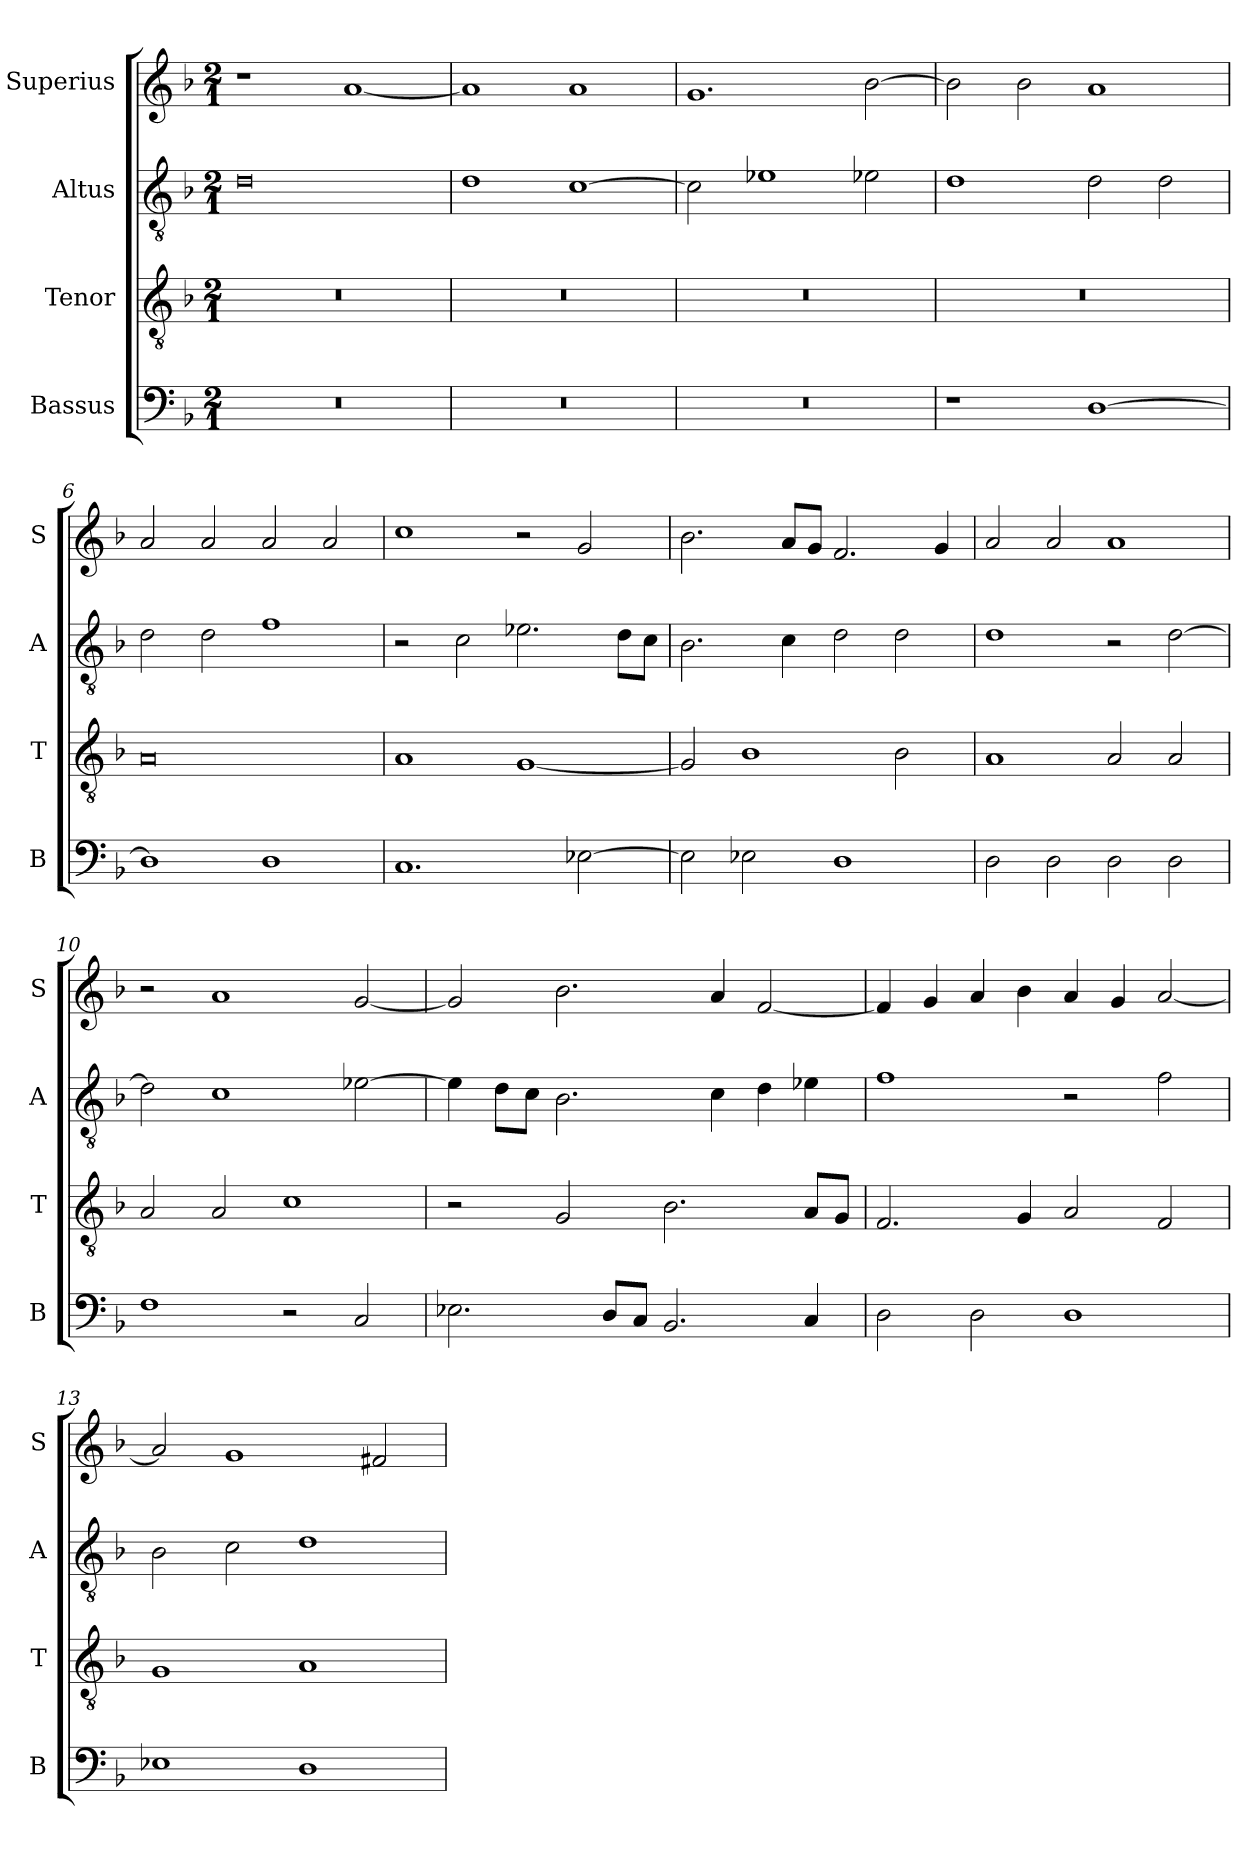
**kern	**kern	**kern	**kern
*part4	*part3	*part2	*part1
*staff4	*staff3	*staff2	*staff1
*I"Bassus	*I"Tenor	*I"Altus	*I"Superius
*I'B	*I'T	*I'A	*I'S
*clefF4	*clefGv2	*clefGv2	*clefG2
*k[b-]	*k[b-]	*k[b-]	*k[b-]
*d:	*d:	*d:	*d:
*M2/1	*M2/1	*M2/1	*M2/1
=	=	=	=
0r	0r	0d	1r
.	.	.	[1a
=3	=3	=3	=3
0r	0r	1d	1a]
.	.	[1c	1a
=4	=4	=4	=4
0r	0r	2c]	1.g
.	.	1e-X	.
.	.	2e-X	[2b-
=5	=5	=5	=5
1r	0r	1d	2b-]
.	.	.	2b-
[1D	.	2d	1a
.	.	2d	.
=6	=6	=6	=6
1D]	0A	2d	2a
.	.	2d	2a
1D	.	1f	2a
.	.	.	2a
=7	=7	=7	=7
1.C	1A	2r	1cc
.	.	2c	.
.	[1G	2.e-X	2r
[2E-X	.	.	2g
.	.	8dL	.
.	.	8cJ	.
=8	=8	=8	=8
2E-]	2G]	2.B-	2.b-
2E-X	1B-	.	.
.	.	4c	8aL
.	.	.	8gJ
1D	.	2d	2.f
.	2B-	2d	.
.	.	.	4g
=9	=9	=9	=9
2D	1A	1d	2a
2D	.	.	2a
2D	2A	2r	1a
2D	2A	[2d	.
=10	=10	=10	=10
1F	2A	2d]	2r
.	2A	1c	1a
2r	1c	.	.
2C	.	[2e-X	[2g
=11	=11	=11	=11
2.E-X	2r	4e-]	2g]
.	.	8dL	.
.	.	8cJ	.
.	2G	2.B-	2.b-
8D/L	.	.	.
8C/J	.	.	.
2.BB-	2.B-	.	.
.	.	4c	4a
.	.	4d	[2f
4C	8AL	4e-X	.
.	8GJ	.	.
=12	=12	=12	=12
2D	2.F	1f	4f]
.	.	.	4g
2D	.	.	4a
.	4G	.	4b-
1D	2A	2r	4a
.	.	.	4g
.	2F	2f	[2a
=13	=13	=13	=13
1E-X	1G	2B-	2a]
.	.	2c	1g
1D	1A	1d	.
.	.	.	2f#X
=	=	=	=
*-	*-	*-	*-
